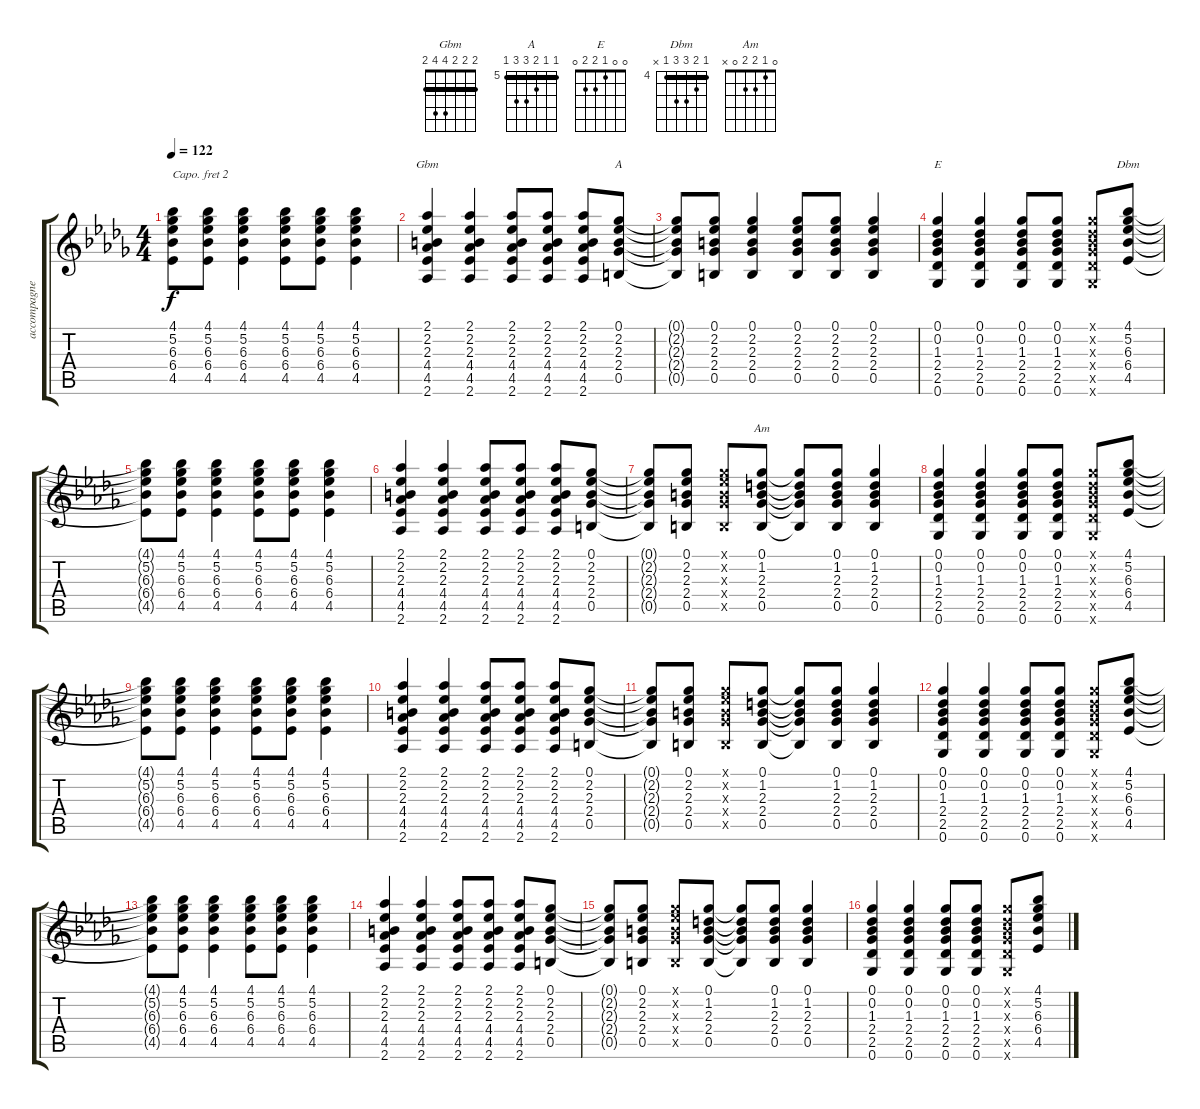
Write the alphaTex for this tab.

\track ("accompagnement" "accompagne") {instrument acousticguitarsteel}
\staff {score tabs}
\capo 2
\tuning (E4 B3 G3 D3 A2 E2) {hide}
\chord ("Gbm" 2 2 2 4 4 2) {barre 2}
\chord ("A" 5 5 6 7 7 5) {firstfret 5 barre 5}
\chord ("E" 0 0 1 2 2 0)
\chord ("Dbm" 4 5 6 6 4 x) {firstfret 4 barre 4}
\chord ("Am" 0 1 2 2 0 x)
\ts (4 4)
\tempo 122
\clef g2
\ks db
(4.1{t} 5.2{t} 6.3{t} 6.4{t} 4.5{t}).8{dy f} (4.1 5.2 6.3 6.4 4.5).8 (4.1 5.2 6.3 6.4 4.5).4 (4.1 5.2 6.3 6.4 4.5).8 (4.1 5.2 6.3 6.4 4.5).8 (4.1 5.2 6.3 6.4 4.5).4 |
(2.1 2.2 2.3 4.4 4.5 2.6).4{ch "Gbm"} (2.1 2.2 2.3 4.4 4.5 2.6).4 (2.1 2.2 2.3 4.4 4.5 2.6).8 (2.1 2.2 2.3 4.4 4.5 2.6).8 (2.1 2.2 2.3 4.4 4.5 2.6).8 (0.1 2.2 2.3 2.4 0.5).8{ch "A"} |
(0.1{t} 2.2{t} 2.3{t} 2.4{t} 0.5{t}).8 (0.1 2.2 2.3 2.4 0.5).8 (0.1 2.2 2.3 2.4 0.5).4 (0.1 2.2 2.3 2.4 0.5).8 (0.1 2.2 2.3 2.4 0.5).8 (0.1 2.2 2.3 2.4 0.5).4 |
(0.1 0.2 1.3 2.4 2.5 0.6).4{ch "E"} (0.1 0.2 1.3 2.4 2.5 0.6).4 (0.1 0.2 1.3 2.4 2.5 0.6).8 (0.1 0.2 1.3 2.4 2.5 0.6).8 (0.1{x} 0.2{x} 1.3{x} 2.4{x} 2.5{x} 0.6{x}).8 (4.1 5.2 6.3 6.4 4.5).8{ch "Dbm"} |
(4.1{t} 5.2{t} 6.3{t} 6.4{t} 4.5{t}).8 (4.1 5.2 6.3 6.4 4.5).8 (4.1 5.2 6.3 6.4 4.5).4 (4.1 5.2 6.3 6.4 4.5).8 (4.1 5.2 6.3 6.4 4.5).8 (4.1 5.2 6.3 6.4 4.5).4 |
(2.1 2.2 2.3 4.4 4.5 2.6).4 (2.1 2.2 2.3 4.4 4.5 2.6).4 (2.1 2.2 2.3 4.4 4.5 2.6).8 (2.1 2.2 2.3 4.4 4.5 2.6).8 (2.1 2.2 2.3 4.4 4.5 2.6).8 (0.1 2.2 2.3 2.4 0.5).8 |
(0.1{t} 2.2{t} 2.3{t} 2.4{t} 0.5{t}).8 (0.1 2.2 2.3 2.4 0.5).8 (0.1{x} 2.2{x} 2.3{x} 2.4{x} 0.5{x}).8 (0.1 1.2 2.3 2.4 0.5).8{ch "Am"} (0.1{t} 1.2{t} 2.3{t} 2.4{t} 0.5{t}).8 (0.1 1.2 2.3 2.4 0.5).8 (0.1 1.2 2.3 2.4 0.5).4 |
(0.1 0.2 1.3 2.4 2.5 0.6).4 (0.1 0.2 1.3 2.4 2.5 0.6).4 (0.1 0.2 1.3 2.4 2.5 0.6).8 (0.1 0.2 1.3 2.4 2.5 0.6).8 (0.1{x} 0.2{x} 1.3{x} 2.4{x} 2.5{x} 0.6{x}).8 (4.1 5.2 6.3 6.4 4.5).8 |
(4.1{t} 5.2{t} 6.3{t} 6.4{t} 4.5{t}).8 (4.1 5.2 6.3 6.4 4.5).8 (4.1 5.2 6.3 6.4 4.5).4 (4.1 5.2 6.3 6.4 4.5).8 (4.1 5.2 6.3 6.4 4.5).8 (4.1 5.2 6.3 6.4 4.5).4 |
(2.1 2.2 2.3 4.4 4.5 2.6).4 (2.1 2.2 2.3 4.4 4.5 2.6).4 (2.1 2.2 2.3 4.4 4.5 2.6).8 (2.1 2.2 2.3 4.4 4.5 2.6).8 (2.1 2.2 2.3 4.4 4.5 2.6).8 (0.1 2.2 2.3 2.4 0.5).8 |
(0.1{t} 2.2{t} 2.3{t} 2.4{t} 0.5{t}).8 (0.1 2.2 2.3 2.4 0.5).8 (0.1{x} 2.2{x} 2.3{x} 2.4{x} 0.5{x}).8 (0.1 1.2 2.3 2.4 0.5).8 (0.1{t} 1.2{t} 2.3{t} 2.4{t} 0.5{t}).8 (0.1 1.2 2.3 2.4 0.5).8 (0.1 1.2 2.3 2.4 0.5).4 |
(0.1 0.2 1.3 2.4 2.5 0.6).4 (0.1 0.2 1.3 2.4 2.5 0.6).4 (0.1 0.2 1.3 2.4 2.5 0.6).8 (0.1 0.2 1.3 2.4 2.5 0.6).8 (0.1{x} 0.2{x} 1.3{x} 2.4{x} 2.5{x} 0.6{x}).8 (4.1 5.2 6.3 6.4 4.5).8 |
(4.1{t} 5.2{t} 6.3{t} 6.4{t} 4.5{t}).8 (4.1 5.2 6.3 6.4 4.5).8 (4.1 5.2 6.3 6.4 4.5).4 (4.1 5.2 6.3 6.4 4.5).8 (4.1 5.2 6.3 6.4 4.5).8 (4.1 5.2 6.3 6.4 4.5).4 |
(2.1 2.2 2.3 4.4 4.5 2.6).4 (2.1 2.2 2.3 4.4 4.5 2.6).4 (2.1 2.2 2.3 4.4 4.5 2.6).8 (2.1 2.2 2.3 4.4 4.5 2.6).8 (2.1 2.2 2.3 4.4 4.5 2.6).8 (0.1 2.2 2.3 2.4 0.5).8 |
(0.1{t} 2.2{t} 2.3{t} 2.4{t} 0.5{t}).8 (0.1 2.2 2.3 2.4 0.5).8 (0.1{x} 2.2{x} 2.3{x} 2.4{x} 0.5{x}).8 (0.1 1.2 2.3 2.4 0.5).8 (0.1{t} 1.2{t} 2.3{t} 2.4{t} 0.5{t}).8 (0.1 1.2 2.3 2.4 0.5).8 (0.1 1.2 2.3 2.4 0.5).4 |
(0.1 0.2 1.3 2.4 2.5 0.6).4 (0.1 0.2 1.3 2.4 2.5 0.6).4 (0.1 0.2 1.3 2.4 2.5 0.6).8 (0.1 0.2 1.3 2.4 2.5 0.6).8 (0.1{x} 0.2{x} 1.3{x} 2.4{x} 2.5{x} 0.6{x}).8 (4.1 5.2 6.3 6.4 4.5).8
